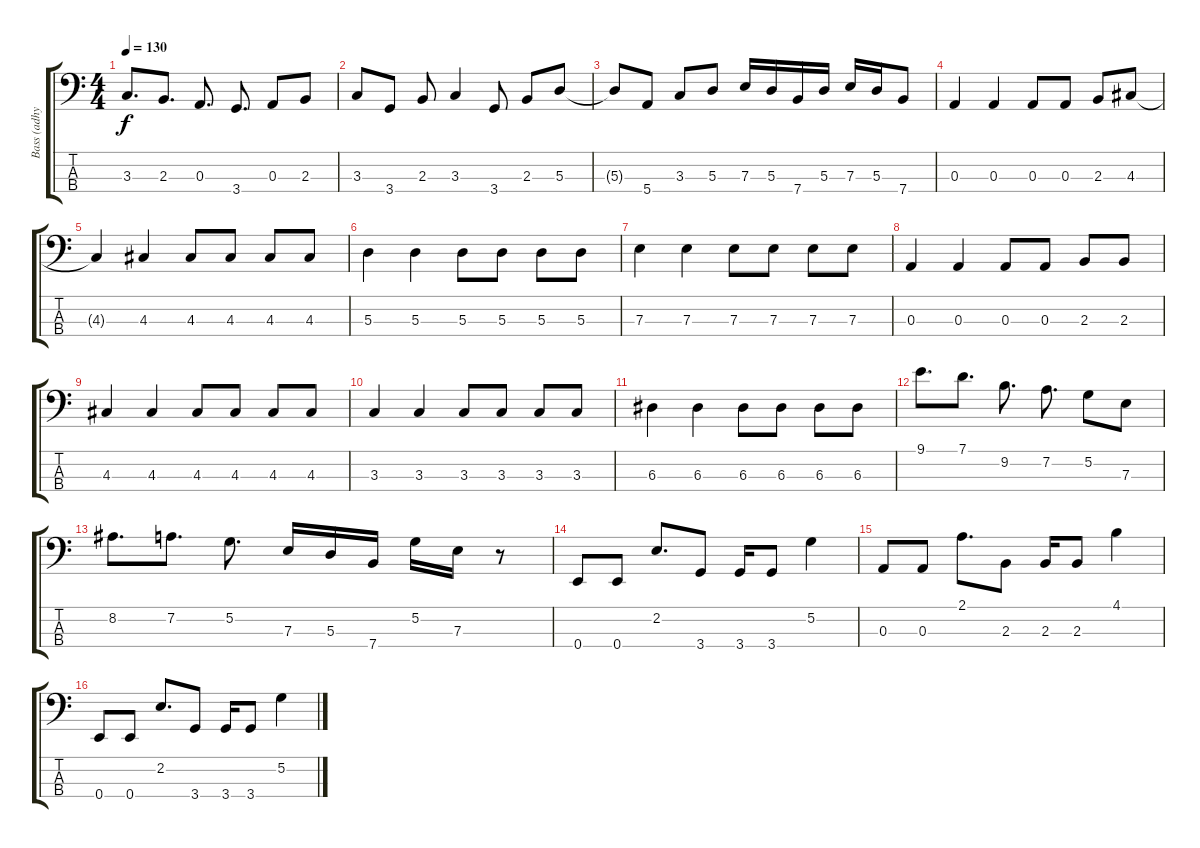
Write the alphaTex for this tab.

\track ("Bass (adhy)" "Bass (adhy") {instrument electricbassfinger}
\staff {score tabs}
\tuning (G2 D2 A1 E1) {hide}
\ts (4 4)
\tempo 130
\clef f4
\ks c
3.3.8{d dy f} 2.3.8{d} 0.3.8{d} 3.4.8{d} 0.3.8 2.3.8 |
3.3.8 3.4.8 2.3.8 3.3.4 3.4.8 2.3.8 5.3.8 |
5.3{t}.8 5.4.8 3.3.8 5.3.8 7.3.16 5.3.16 7.4.16 5.3.16 7.3.16 5.3.16 7.4.8 |
0.3.4 0.3.4 0.3.8 0.3.8 2.3.8 4.3.8 |
4.3{t}.4 4.3.4 4.3.8 4.3.8 4.3.8 4.3.8 |
5.3.4 5.3.4 5.3.8 5.3.8 5.3.8 5.3.8 |
7.3.4 7.3.4 7.3.8 7.3.8 7.3.8 7.3.8 |
0.3.4 0.3.4 0.3.8 0.3.8 2.3.8 2.3.8 |
4.3.4 4.3.4 4.3.8 4.3.8 4.3.8 4.3.8 |
3.3.4 3.3.4 3.3.8 3.3.8 3.3.8 3.3.8 |
6.3.4 6.3.4 6.3.8 6.3.8 6.3.8 6.3.8 |
9.1.8{d} 7.1.8{d} 9.2.8{d} 7.2.8{d} 5.2.8 7.3.8 |
8.2.8{d} 7.2.8{d} 5.2.8{d} 7.3.16 5.3.16 7.4.16 5.2.16 7.3.16 r.8 |
0.4.8 0.4.8 2.2.8{d} 3.4.8 3.4.16 3.4.8 5.2.4 |
0.3.8 0.3.8 2.1.8{d} 2.3.8 2.3.16 2.3.8 4.1.4 |
0.4.8 0.4.8 2.2.8{d} 3.4.8 3.4.16 3.4.8 5.2.4
